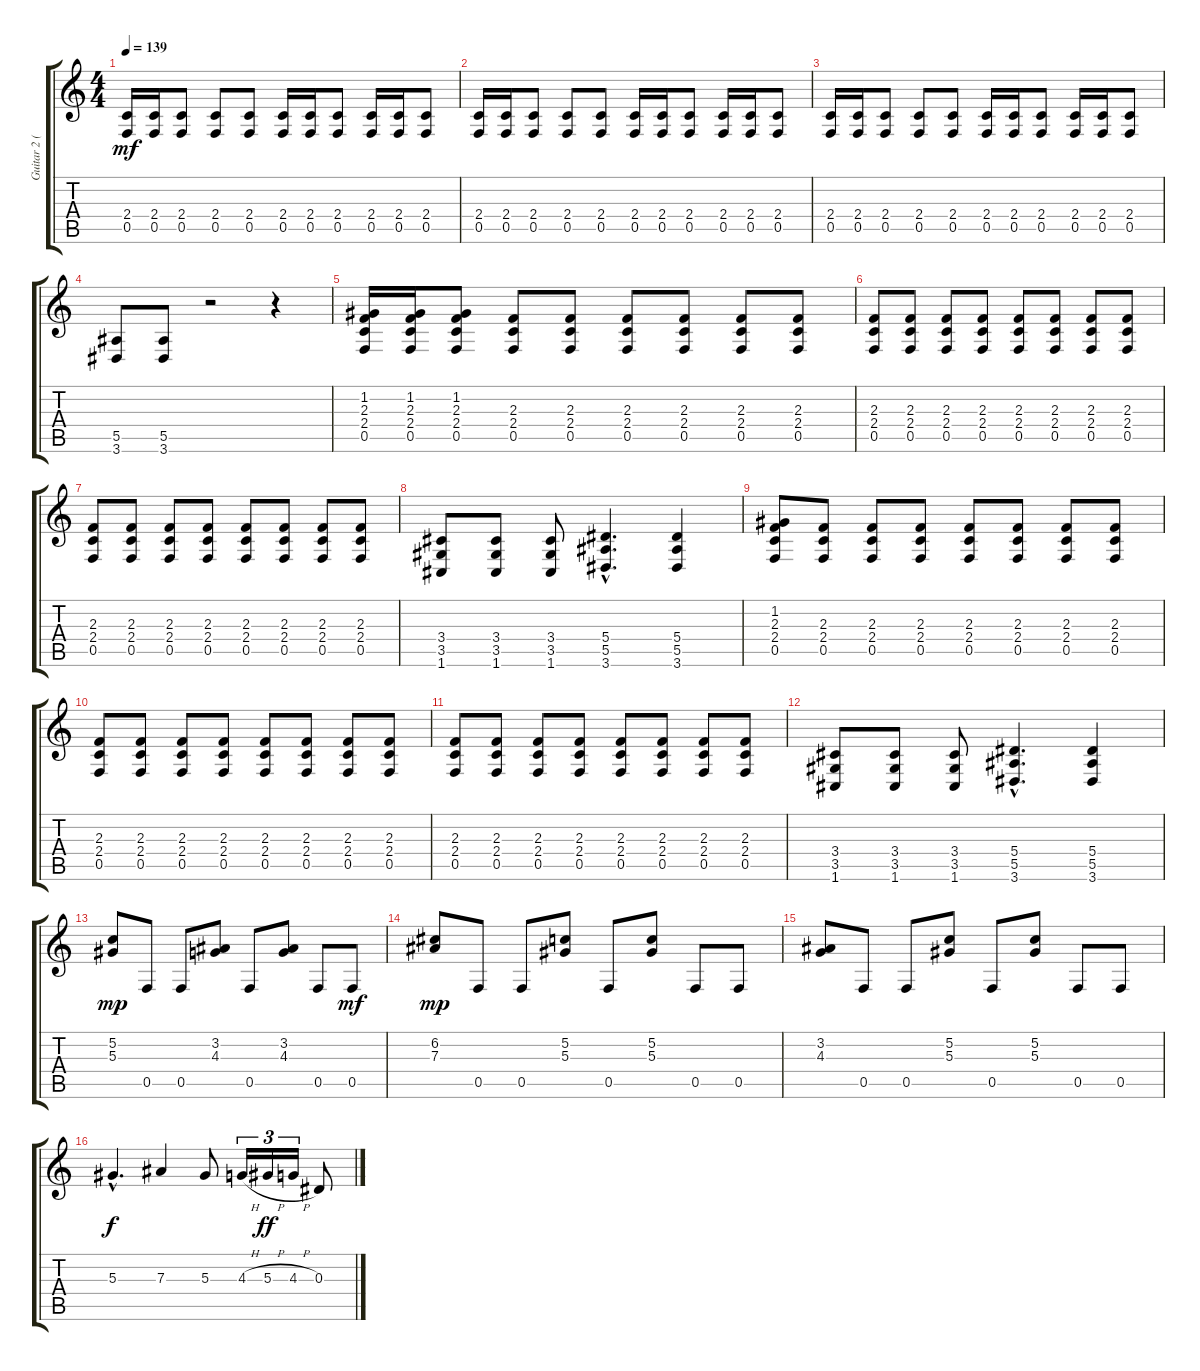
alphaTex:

\track ("Guitar 2 (Lead)" "Guitar 2 (") {instrument distortionguitar}
\staff {score tabs}
\tuning (C4 G3 Eb3 Bb2 F2 C2) {hide}
\ts (4 4)
\tempo 139
\clef g2
\ks c
(2.4 0.5).16{dy mf} (2.4 0.5).16 (2.4 0.5).8 (2.4 0.5).8 (2.4 0.5).8 (2.4 0.5).16 (2.4 0.5).16 (2.4 0.5).8 (2.4 0.5).16 (2.4 0.5).16 (2.4 0.5).8 |
(2.4 0.5).16 (2.4 0.5).16 (2.4 0.5).8 (2.4 0.5).8 (2.4 0.5).8 (2.4 0.5).16 (2.4 0.5).16 (2.4 0.5).8 (2.4 0.5).16 (2.4 0.5).16 (2.4 0.5).8 |
(2.4 0.5).16 (2.4 0.5).16 (2.4 0.5).8 (2.4 0.5).8 (2.4 0.5).8 (2.4 0.5).16 (2.4 0.5).16 (2.4 0.5).8 (2.4 0.5).16 (2.4 0.5).16 (2.4 0.5).8 |
(5.5 3.6).8 (5.5 3.6).8 r.2 r.4 |
(1.2 2.3 2.4 0.5).16 (1.2 2.3 2.4 0.5).16 (1.2 2.3 2.4 0.5).8 (2.3 2.4 0.5).8 (2.3 2.4 0.5).8 (2.3 2.4 0.5).8 (2.3 2.4 0.5).8 (2.3 2.4 0.5).8 (2.3 2.4 0.5).8 |
(2.3 2.4 0.5).8 (2.3 2.4 0.5).8 (2.3 2.4 0.5).8 (2.3 2.4 0.5).8 (2.3 2.4 0.5).8 (2.3 2.4 0.5).8 (2.3 2.4 0.5).8 (2.3 2.4 0.5).8 |
(2.3 2.4 0.5).8 (2.3 2.4 0.5).8 (2.3 2.4 0.5).8 (2.3 2.4 0.5).8 (2.3 2.4 0.5).8 (2.3 2.4 0.5).8 (2.3 2.4 0.5).8 (2.3 2.4 0.5).8 |
(3.4 3.5 1.6).8 (3.4 3.5 1.6).8 (3.4 3.5 1.6).8 (5.4{hac} 5.5{hac} 3.6{hac}).4{d} (5.4 5.5 3.6).4 |
(1.2 2.3 2.4 0.5).8 (2.3 2.4 0.5).8 (2.3 2.4 0.5).8 (2.3 2.4 0.5).8 (2.3 2.4 0.5).8 (2.3 2.4 0.5).8 (2.3 2.4 0.5).8 (2.3 2.4 0.5).8 |
(2.3 2.4 0.5).8 (2.3 2.4 0.5).8 (2.3 2.4 0.5).8 (2.3 2.4 0.5).8 (2.3 2.4 0.5).8 (2.3 2.4 0.5).8 (2.3 2.4 0.5).8 (2.3 2.4 0.5).8 |
(2.3 2.4 0.5).8 (2.3 2.4 0.5).8 (2.3 2.4 0.5).8 (2.3 2.4 0.5).8 (2.3 2.4 0.5).8 (2.3 2.4 0.5).8 (2.3 2.4 0.5).8 (2.3 2.4 0.5).8 |
(3.4 3.5 1.6).8 (3.4 3.5 1.6).8 (3.4 3.5 1.6).8 (5.4{hac} 5.5{hac} 3.6{hac}).4{d} (5.4 5.5 3.6).4 |
(5.2 5.3).8{dy mp} 0.5.8 0.5.8 (3.2 4.3).8 0.5.8 (3.2 4.3).8 0.5.8 0.5.8{dy mf} |
(6.2 7.3).8{dy mp} 0.5.8 0.5.8 (5.2 5.3).8 0.5.8 (5.2 5.3).8 0.5.8 0.5.8 |
(3.2 4.3).8 0.5.8 0.5.8 (5.2 5.3).8 0.5.8 (5.2 5.3).8 0.5.8 0.5.8 |
5.3{hac}.4{d dy f} 7.3.4 5.3.8 4.3{h}.16{tu (3 2)} 5.3{h}.16{tu (3 2) dy ff} 4.3{h}.16{tu (3 2)} 0.3.8
